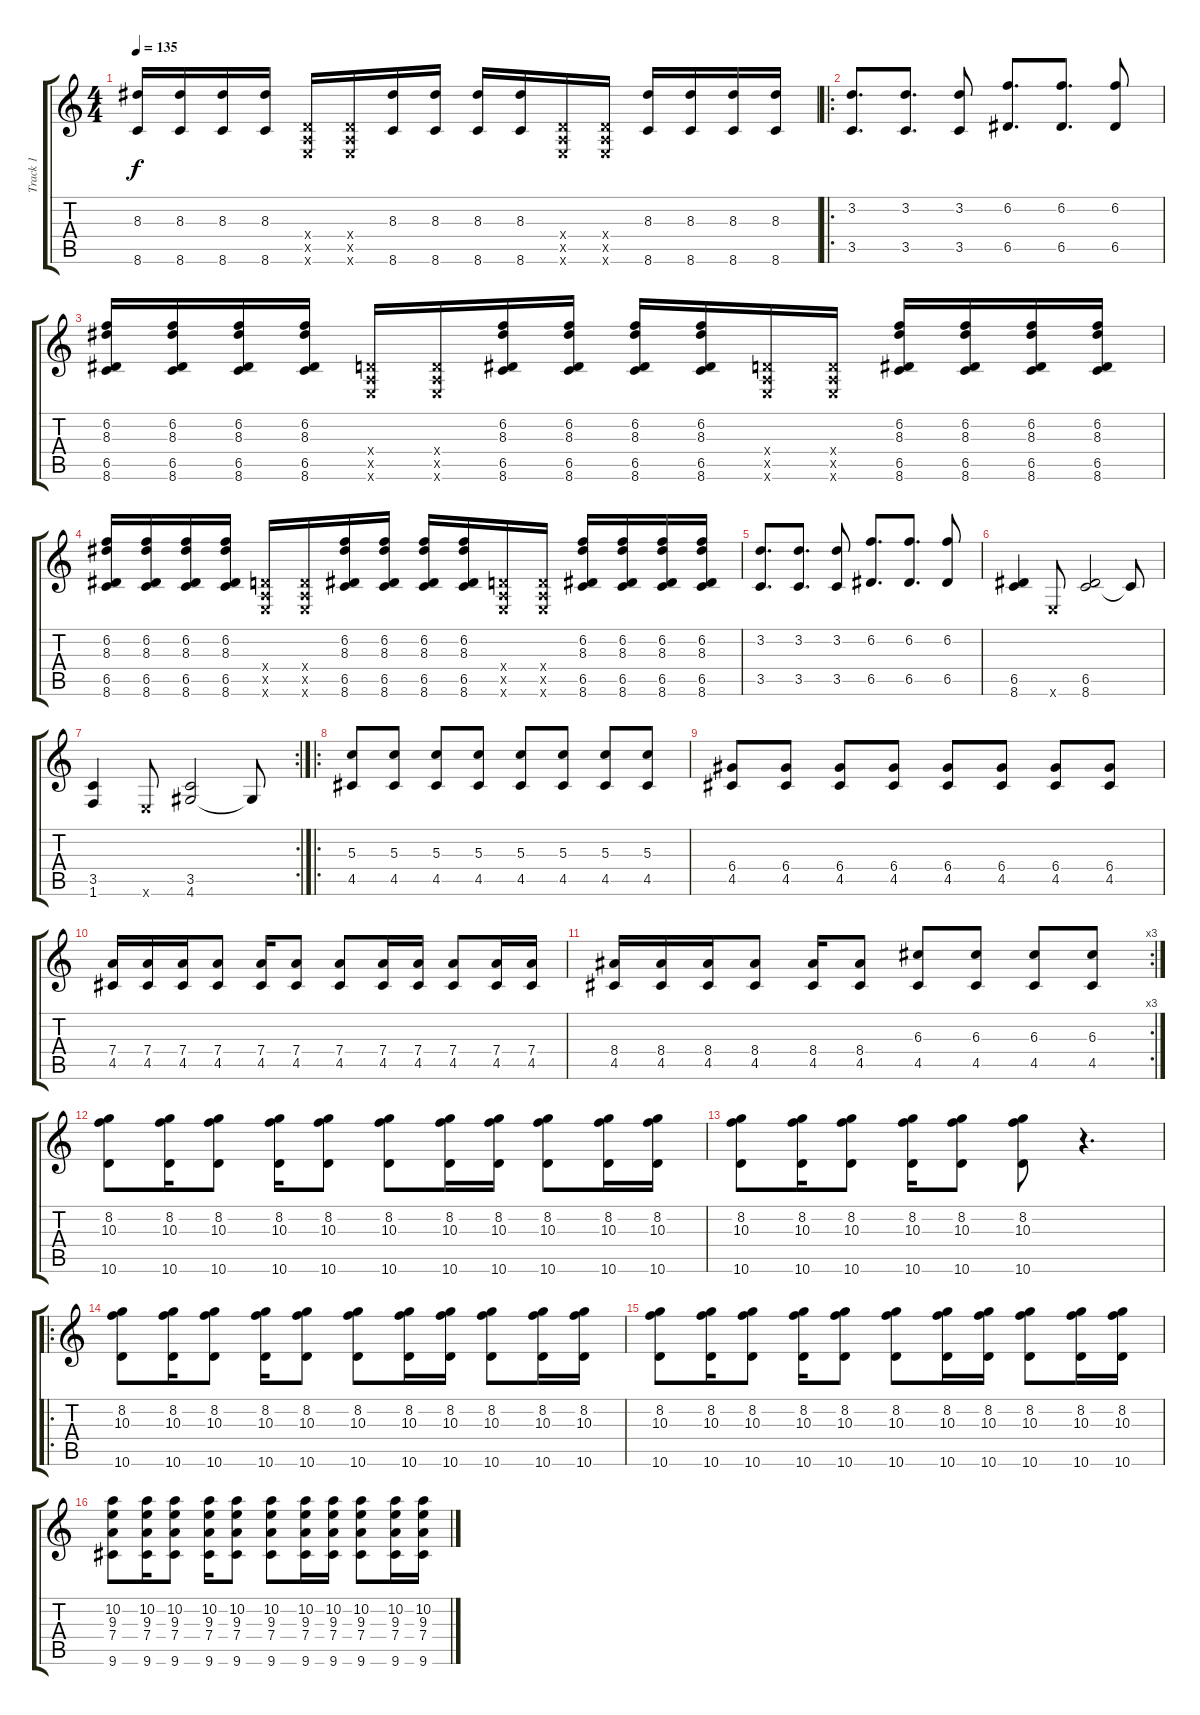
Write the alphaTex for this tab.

\track ("Track 1" "Track 1") {instrument distortionguitar}
\staff {score tabs}
\tuning (E4 B3 G3 D3 A2 E2) {hide}
\ts (4 4)
\tempo 135
\clef g2
\ks c
(8.3 8.6).16{dy f} (8.3 8.6).16 (8.3 8.6).16 (8.3 8.6).16 (0.4{x} 0.5{x} 0.6{x}).16 (0.4{x} 0.5{x} 0.6{x}).16 (8.3 8.6).16 (8.3 8.6).16 (8.3 8.6).16 (8.3 8.6).16 (0.4{x} 0.5{x} 0.6{x}).16 (0.4{x} 0.5{x} 0.6{x}).16 (8.3 8.6).16 (8.3 8.6).16 (8.3 8.6).16 (8.3 8.6).16 |
\ro
(3.2 3.5).8{d} (3.2 3.5).8{d} (3.2 3.5).8 (6.2 6.5).8{d} (6.2 6.5).8{d} (6.2 6.5).8 |
(6.2 8.3 6.5 8.6).16 (6.2 8.3 6.5 8.6).16 (6.2 8.3 6.5 8.6).16 (6.2 8.3 6.5 8.6).16 (0.4{x} 0.5{x} 0.6{x}).16 (0.4{x} 0.5{x} 0.6{x}).16 (6.2 8.3 6.5 8.6).16 (6.2 8.3 6.5 8.6).16 (6.2 8.3 6.5 8.6).16 (6.2 8.3 6.5 8.6).16 (0.4{x} 0.5{x} 0.6{x}).16 (0.4{x} 0.5{x} 0.6{x}).16 (6.2 8.3 6.5 8.6).16 (6.2 8.3 6.5 8.6).16 (6.2 8.3 6.5 8.6).16 (6.2 8.3 6.5 8.6).16 |
(6.2 8.3 6.5 8.6).16 (6.2 8.3 6.5 8.6).16 (6.2 8.3 6.5 8.6).16 (6.2 8.3 6.5 8.6).16 (0.4{x} 0.5{x} 0.6{x}).16 (0.4{x} 0.5{x} 0.6{x}).16 (6.2 8.3 6.5 8.6).16 (6.2 8.3 6.5 8.6).16 (6.2 8.3 6.5 8.6).16 (6.2 8.3 6.5 8.6).16 (0.4{x} 0.5{x} 0.6{x}).16 (0.4{x} 0.5{x} 0.6{x}).16 (6.2 8.3 6.5 8.6).16 (6.2 8.3 6.5 8.6).16 (6.2 8.3 6.5 8.6).16 (6.2 8.3 6.5 8.6).16 |
(3.2 3.5).8{d} (3.2 3.5).8{d} (3.2 3.5).8 (6.2 6.5).8{d} (6.2 6.5).8{d} (6.2 6.5).8 |
(6.5 8.6).4 0.6{x}.8 (6.5 8.6).2 8.6{t}.8 |
\rc 2
(3.5 1.6).4 0.6{x}.8 (3.5 4.6).2 4.6{t}.8 |
\ro
(5.3 4.5).8 (5.3 4.5).8 (5.3 4.5).8 (5.3 4.5).8 (5.3 4.5).8 (5.3 4.5).8 (5.3 4.5).8 (5.3 4.5).8 |
(6.4 4.5).8 (6.4 4.5).8 (6.4 4.5).8 (6.4 4.5).8 (6.4 4.5).8 (6.4 4.5).8 (6.4 4.5).8 (6.4 4.5).8 |
(7.4 4.5).16 (7.4 4.5).16 (7.4 4.5).16 (7.4 4.5).8 (7.4 4.5).16 (7.4 4.5).8 (7.4 4.5).8 (7.4 4.5).16 (7.4 4.5).16 (7.4 4.5).8 (7.4 4.5).16 (7.4 4.5).16 |
\rc 3
(8.4 4.5).16 (8.4 4.5).16 (8.4 4.5).16 (8.4 4.5).8 (8.4 4.5).16 (8.4 4.5).8 (6.3 4.5).8 (6.3 4.5).8 (6.3 4.5).8 (6.3 4.5).8 |
(8.2 10.3 10.6).8 (8.2 10.3 10.6).16 (8.2 10.3 10.6).8 (8.2 10.3 10.6).16 (8.2 10.3 10.6).8 (8.2 10.3 10.6).8 (8.2 10.3 10.6).16 (8.2 10.3 10.6).16 (8.2 10.3 10.6).8 (8.2 10.3 10.6).16 (8.2 10.3 10.6).16 |
(8.2 10.3 10.6).8 (8.2 10.3 10.6).16 (8.2 10.3 10.6).8 (8.2 10.3 10.6).16 (8.2 10.3 10.6).8 (8.2 10.3 10.6).8 r.4{d} |
\ro
(8.2 10.3 10.6).8 (8.2 10.3 10.6).16 (8.2 10.3 10.6).8 (8.2 10.3 10.6).16 (8.2 10.3 10.6).8 (8.2 10.3 10.6).8 (8.2 10.3 10.6).16 (8.2 10.3 10.6).16 (8.2 10.3 10.6).8 (8.2 10.3 10.6).16 (8.2 10.3 10.6).16 |
(8.2 10.3 10.6).8 (8.2 10.3 10.6).16 (8.2 10.3 10.6).8 (8.2 10.3 10.6).16 (8.2 10.3 10.6).8 (8.2 10.3 10.6).8 (8.2 10.3 10.6).16 (8.2 10.3 10.6).16 (8.2 10.3 10.6).8 (8.2 10.3 10.6).16 (8.2 10.3 10.6).16 |
(10.2 9.3 7.4 9.6).8 (10.2 9.3 7.4 9.6).16 (10.2 9.3 7.4 9.6).8 (10.2 9.3 7.4 9.6).16 (10.2 9.3 7.4 9.6).8 (10.2 9.3 7.4 9.6).8 (10.2 9.3 7.4 9.6).16 (10.2 9.3 7.4 9.6).16 (10.2 9.3 7.4 9.6).8 (10.2 9.3 7.4 9.6).16 (10.2 9.3 7.4 9.6).16
